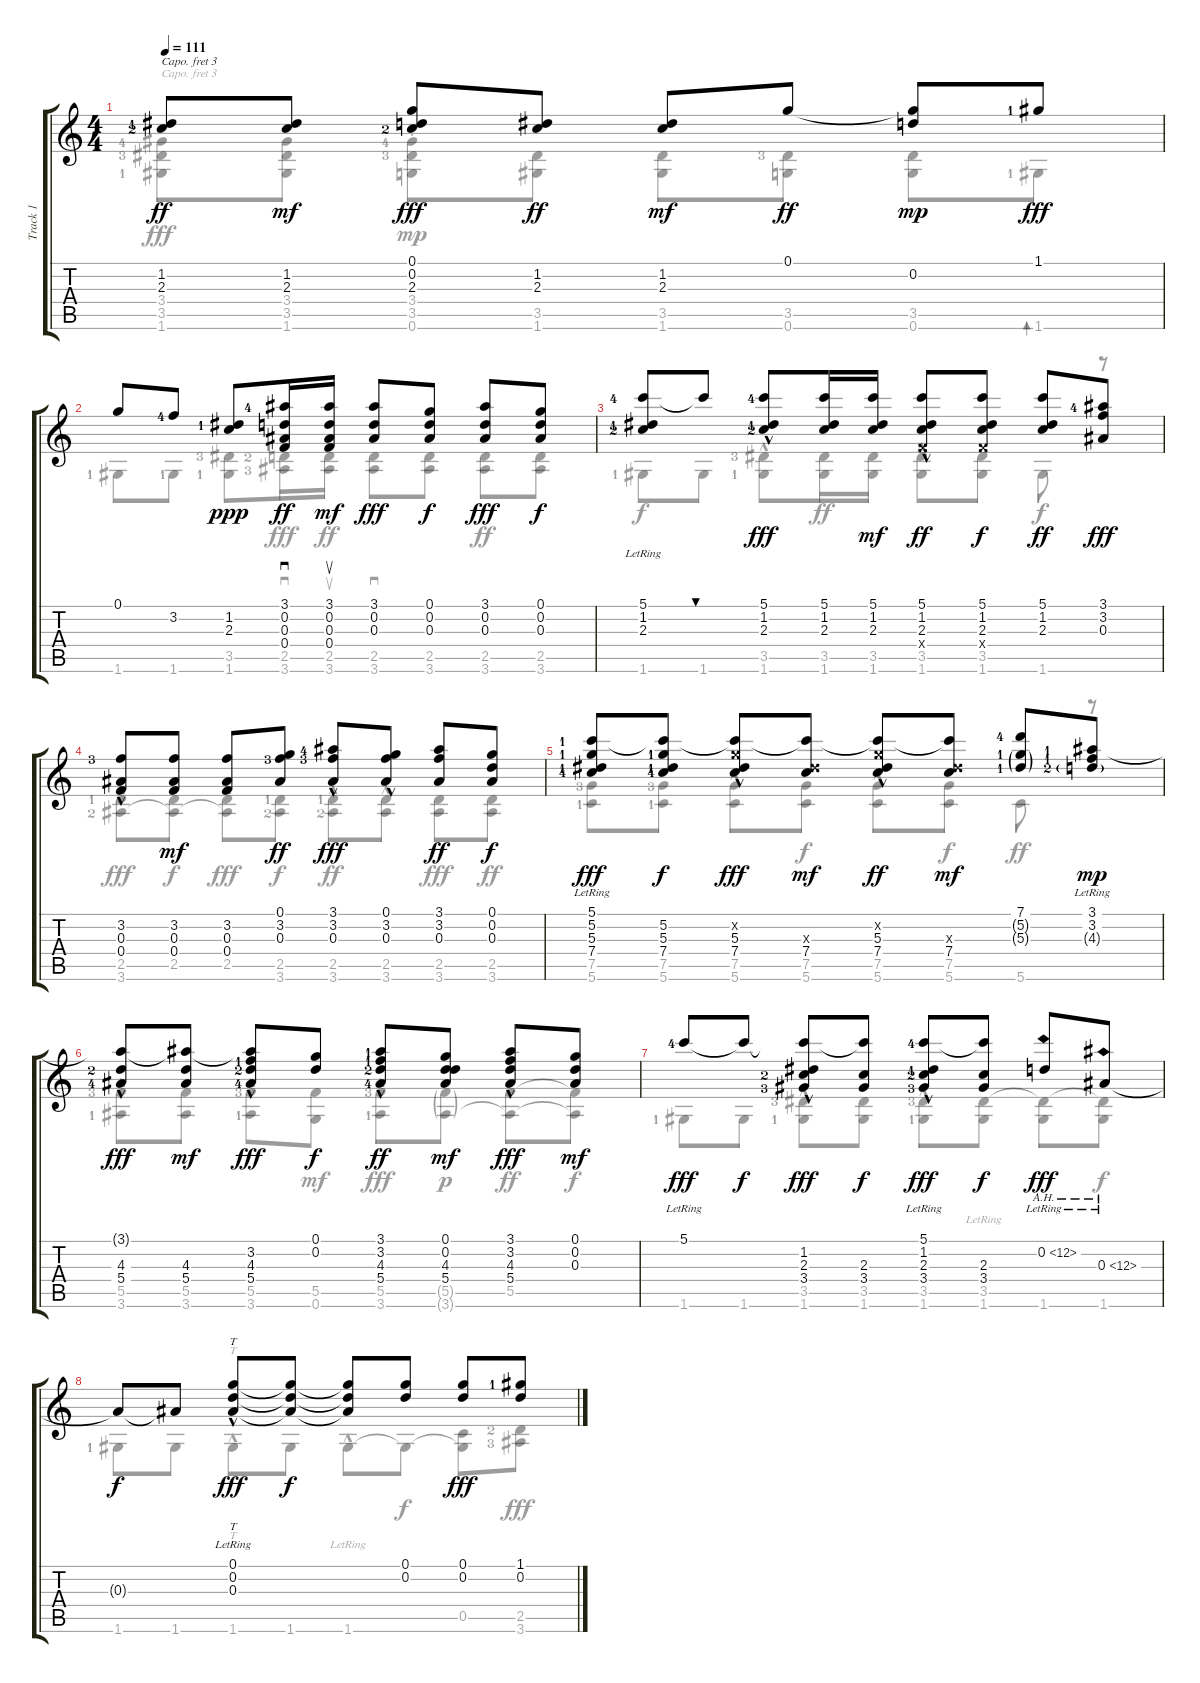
\track ("Track 1" "Track 1") {solo instrument acousticguitarsteel}
\staff {score tabs}
\capo 3
\tuning (E4 B3 G3 D3 A2 E2) {hide}
\voice
\ts (4 4)
\tempo 111
\clef g2
\ks c
(1.2{lf 2} 2.3{lf 3}).8{dy ff} (1.2 2.3).8{dy mf} (0.1 0.2 2.3{lf 3}).8{dy fff} (1.2 2.3).8{dy ff} (1.2 2.3).8{dy mf} 0.1.8{dy ff} (0.1{t} 0.2).8{dy mp} 1.1{lf 2}.8{dy fff} |
0.1.8 3.2{lf 5}.8 (1.2{lf 2} 2.3).8{dy ppp} (3.1{lf 5} 0.2 0.3 0.4).16{sd dy ff} (3.1 0.2 0.3 0.4).16{su dy mf} (3.1 0.2 0.3).8{dy fff} (0.1 0.2 0.3).8{dy f} (3.1 0.2 0.3).8{dy fff} (0.1 0.2 0.3).8{dy f} |
(5.1{lr lf 5} 1.2{lf 2} 2.3{lf 3}).8 5.1{t}.8{bu 30} (5.1{hac lf 5} 1.2{hac lf 2} 2.3{hac lf 3}).8{dy fff} (5.1 1.2 2.3).16 (5.1 1.2 2.3).16{dy mf} (5.1{hac} 1.2{hac} 2.3{hac} 0.4{hac x}).8{dy ff} (5.1 1.2 2.3 0.4{x}).8{dy f} (5.1 1.2 2.3).8{dy ff} (3.1{lf 5} 3.2 0.3).8{dy fff} |
(3.2{hac lf 4} 0.3{hac} 0.4{hac}).8 (3.2 0.3 0.4).8{dy mf} (3.2 0.3 0.4).8 (0.1 3.2{lf 4} 0.3).8{dy ff} (3.1{hac lf 5} 3.2{hac lf 4} 0.3{hac}).8{dy fff} (0.1{hac} 3.2{hac} 0.3{hac}).8 (3.1 3.2 0.3).8{dy ff} (0.1 0.2 0.3).8{dy f} |
(5.1{lr lf 2} 5.2{lf 2} 5.3{lf 2} 7.4{lf 5}).8{dy fff} (5.1{t} 5.2{lf 2} 5.3{lf 2} 7.4{lf 5}).8{dy f} (5.1{t} 5.2{hac x} 5.3{hac} 7.4{hac}).8{dy fff} (5.1{t} 5.3{x} 7.4).8{dy mf} (5.1{t} 5.2{hac x} 5.3{hac} 7.4{hac}).8{dy ff} (5.1{t} 5.3{x} 7.4).8{dy mf} (7.1{lf 5} 5.2{g lf 2} 5.3{g lf 2}).8 (3.1{lr lf 2} 3.2{lf 2} 4.3{g lf 3}).8{dy mp} |
(3.1{t} 4.3{hac lf 3} 5.4{hac lf 5}).8{dy fff} (3.1{t} 4.3 5.4).8{dy mf} (3.1{t} 3.2{hac lf 2} 4.3{hac lf 3} 5.4{hac lf 5}).8{dy fff} (0.1 0.2).8{dy f} (3.1{hac lf 2} 3.2{hac lf 2} 4.3{hac lf 3} 5.4{hac lf 5}).8{dy ff} (0.1 0.2 4.3 5.4).8{dy mf} (3.1{hac} 3.2{hac} 4.3{hac} 5.4{hac}).8{dy fff} (0.1 0.2 0.3).8{dy mf} |
5.1{lr lf 5}.8{dy fff} 5.1{t}.8{dy f} (5.1{t} 1.2 2.3{hac lf 3} 3.4{hac lf 4}).8{dy fff} (5.1{t} 2.3 3.4).8{dy f} (5.1{hac lr lf 5} 1.2{hac lf 2} 2.3{hac lf 3} 3.4{hac lf 4}).8{dy fff} (5.1{t} 2.3 3.4).8{dy f} 0.2{ah 12 lr}.8{dy fff} 0.3{ah 12 lr}.8 |
0.3{t}.8{dy f} 0.3{t}.8 (0.1{hac lr} 0.2{hac lr} 0.3{hac lr}).8{tt dy fff} (0.1{t} 0.2{t} 0.3{t}).8{dy f} (0.1{t} 0.2{t} 0.3{t}).8 (0.1 0.2).8 (0.1 0.2).8{dy fff} (1.1{lf 2} 0.2).8
\voice
\clef g2
\ottava regular
\simile none
\ks c
(3.4{lf 5} 3.5{lf 4} 1.6{lf 2}).8{dy fff} (3.4 3.5 1.6).8 (3.4{lf 5} 3.5{lf 4} 0.6{st}).8{dy mp} (3.5 1.6).8 (3.5 1.6).8 (3.5{lf 4} 0.6).8 (3.5 0.6).8 1.6{lf 2}.8{bd 30} |
1.6{lf 2}.8 1.6{lf 2}.8 (3.5{lf 4} 1.6{lf 2}).8 (2.5{lf 3} 3.6{lf 4}).16{sd dy fff} (2.5 3.6).16{su dy ff} (2.5 3.6).8{sd} (2.5 3.6).8{dy f} (2.5 3.6).8{dy ff} (2.5 3.6).8 |
1.6{lf 2}.8{dy f} 1.6.8 (3.5{lf 4} 1.6{hac lf 2}).8{dy fff} (3.5 1.6).16{dy ff} (3.5 1.6).16 (3.5 1.6{hac}).8 (3.5 1.6).8 1.6.8{dy f} r.8 |
(2.5{hac lf 2} 3.6{hac lf 3}).8{dy fff} (2.5 3.6{t}).8{dy f} (2.5{hac} 3.6{t}).8{dy fff} (2.5{lf 2} 3.6{lf 3}).8{dy f} (2.5{hac lf 2} 3.6{hac lf 3}).8{dy ff} (2.5{hac} 3.6{hac}).8 (2.5 3.6).8{dy fff} (2.5 3.6).8{dy ff} |
(7.5{lf 4} 5.6{lf 2}).8 (7.5{lf 4} 5.6{lf 2}).8{dy f} (7.5{hac} 5.6{hac}).8{dy fff} (7.5 5.6).8{dy f} (7.5{hac} 5.6{hac}).8{dy ff} (7.5 5.6).8{dy f} 5.6.8{dy ff} r.8 |
(5.5{hac lf 4} 3.6{hac lf 2}).8 (5.5 3.6).8{dy mf} (5.5{hac lf 4} 3.6{hac lf 2}).8{dy fff} (5.5 0.6).8{dy mf} (5.5{hac lf 4} 3.6{hac lf 2}).8{dy fff} (5.5{g} 3.6{g}).8{dy p} (5.5 3.6{t}).8{dy ff} (5.5{t} 3.6{t}).8{dy f} |
1.6{lf 2}.8 1.6.8 (3.5{hac lf 4} 1.6{hac lf 2}).8{dy fff} (3.5 1.6).8 (3.5{hac lf 4} 1.6{hac lf 2}).8 (3.5{lr} 1.6).8 (3.5{t} 1.6).8 (3.5{t} 1.6).8{dy f} |
1.6{lf 2}.8 1.6.8 1.6{hac}.8{tt dy fff} 1.6.8 1.6{hac lr}.8 1.6{t}.8{dy f} (0.5 1.6{t}).8 (2.5{lf 3} 3.6{lf 4}).8{dy fff}
